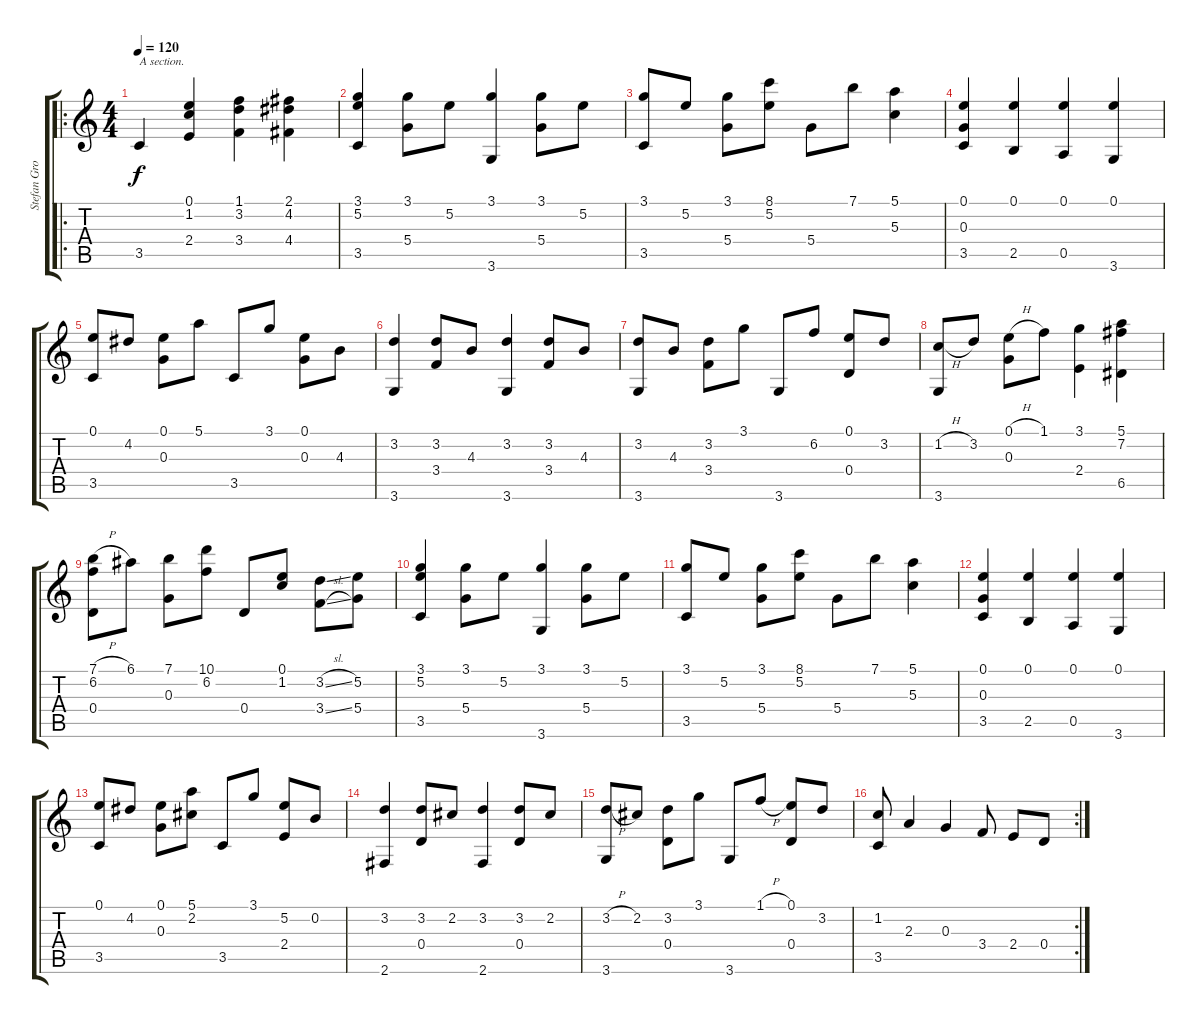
\track ("Stefan Grossman" "Stefan Gro") {instrument acousticguitarnylon}
\staff {score tabs}
\tuning (E4 B3 G3 D3 A2 E2) {hide}
\ro
\ts (4 4)
\tempo 120
\clef g2
\ks c
3.5.4{txt "A section." dy f instrument acousticguitarnylon} (0.1 1.2 2.4).4 (1.1 3.2 3.4).4 (2.1 4.2 4.4).4 |
(3.1 5.2 3.5).4 (3.1 5.4).8 5.2.8 (3.1 3.6).4 (3.1 5.4).8 5.2.8 |
(3.1 3.5).8 5.2.8 (3.1 5.4).8 (8.1 5.2).8 5.4.8 7.1.8 (5.1 5.3).4 |
(0.1 0.3 3.5).4 (0.1 2.5).4 (0.1 0.5).4 (0.1 3.6).4 |
(0.1 3.5).8 4.2.8 (0.1 0.3).8 5.1.8 3.5.8 3.1.8 (0.1 0.3).8 4.3.8 |
(3.2 3.6).4 (3.2 3.4).8 4.3.8 (3.2 3.6).4 (3.2 3.4).8 4.3.8 |
(3.2 3.6).8 4.3.8 (3.2 3.4).8 3.1.8 3.6.8 6.2.8 (0.1 0.4).8 3.2.8 |
(1.2{h} 3.6).8 3.2.8 (0.1{h} 0.3).8 1.1.8 (3.1 2.4).4 (5.1 7.2 6.5).4 |
(7.1{h} 6.2 0.4).8 6.1.8 (7.1 0.3).8 (10.1 6.2).8 0.4.8 (0.1 1.2).8 (3.2{sl} 3.4{sl}).8 (5.2 5.4).8 |
(3.1 5.2 3.5).4 (3.1 5.4).8 5.2.8 (3.1 3.6).4 (3.1 5.4).8 5.2.8 |
(3.1 3.5).8 5.2.8 (3.1 5.4).8 (8.1 5.2).8 5.4.8 7.1.8 (5.1 5.3).4 |
(0.1 0.3 3.5).4 (0.1 2.5).4 (0.1 0.5).4 (0.1 3.6).4 |
(0.1 3.5).8 4.2.8 (0.1 0.3).8 (5.1 2.2).8 3.5.8 3.1.8 (5.2 2.4).8 0.2.8 |
(3.2 2.6).4 (3.2 0.4).8 2.2.8 (3.2 2.6).4 (3.2 0.4).8 2.2.8 |
(3.2{h} 3.6).8 2.2.8 (3.2 0.4).8 3.1.8 3.6.8 1.1{h}.8 (0.1 0.4).8 3.2.8 |
\rc 2
(1.2 3.5).8 2.3.4 0.3.4 3.4.8 2.4.8 0.4.8
